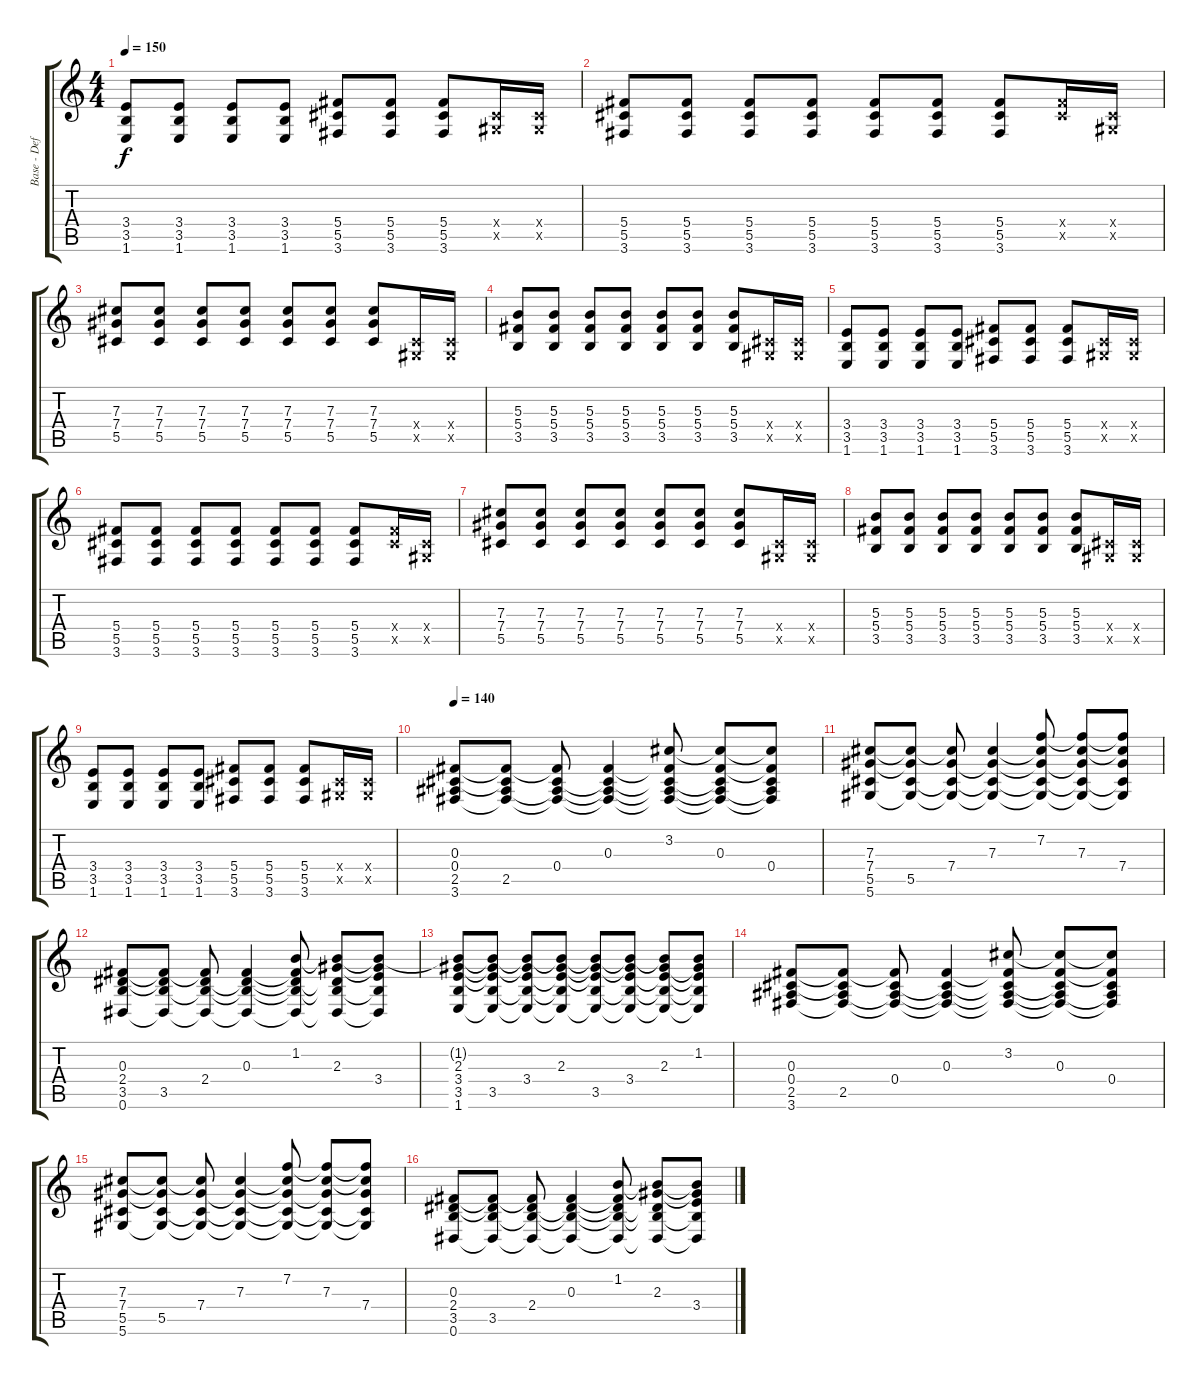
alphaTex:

\track ("Base - Deftz" "Base - Def") {instrument acousticguitarsteel}
\staff {score tabs}
\tuning (Eb4 Bb3 Gb3 Db3 Ab2 Eb2) {hide}
\ts (4 4)
\tempo 150
\clef g2
\ks c
(3.4 3.5 1.6).8{dy f} (3.4 3.5 1.6).8 (3.4 3.5 1.6).8 (3.4 3.5 1.6).8 (5.4 5.5 3.6).8 (5.4 5.5 3.6).8 (5.4 5.5 3.6).8 (0.4{x} 0.5{x}).16 (0.4{x} 0.5{x}).16 |
(5.4 5.5 3.6).8 (5.4 5.5 3.6).8 (5.4 5.5 3.6).8 (5.4 5.5 3.6).8 (5.4 5.5 3.6).8 (5.4 5.5 3.6).8 (5.4 5.5 3.6).8 (5.4{x} 5.5{x}).16 (0.4{x} 0.5{x}).16 |
(7.3 7.4 5.5).8 (7.3 7.4 5.5).8 (7.3 7.4 5.5).8 (7.3 7.4 5.5).8 (7.3 7.4 5.5).8 (7.3 7.4 5.5).8 (7.3 7.4 5.5).8 (0.4{x} 0.5{x}).16 (0.4{x} 0.5{x}).16 |
(5.3 5.4 3.5).8 (5.3 5.4 3.5).8 (5.3 5.4 3.5).8 (5.3 5.4 3.5).8 (5.3 5.4 3.5).8 (5.3 5.4 3.5).8 (5.3 5.4 3.5).8 (0.4{x} 0.5{x}).16 (0.4{x} 0.5{x}).16 |
(3.4 3.5 1.6).8 (3.4 3.5 1.6).8 (3.4 3.5 1.6).8 (3.4 3.5 1.6).8 (5.4 5.5 3.6).8 (5.4 5.5 3.6).8 (5.4 5.5 3.6).8 (0.4{x} 0.5{x}).16 (0.4{x} 0.5{x}).16 |
(5.4 5.5 3.6).8 (5.4 5.5 3.6).8 (5.4 5.5 3.6).8 (5.4 5.5 3.6).8 (5.4 5.5 3.6).8 (5.4 5.5 3.6).8 (5.4 5.5 3.6).8 (5.4{x} 5.5{x}).16 (0.4{x} 0.5{x}).16 |
(7.3 7.4 5.5).8 (7.3 7.4 5.5).8 (7.3 7.4 5.5).8 (7.3 7.4 5.5).8 (7.3 7.4 5.5).8 (7.3 7.4 5.5).8 (7.3 7.4 5.5).8 (0.4{x} 0.5{x}).16 (0.4{x} 0.5{x}).16 |
(5.3 5.4 3.5).8 (5.3 5.4 3.5).8 (5.3 5.4 3.5).8 (5.3 5.4 3.5).8 (5.3 5.4 3.5).8 (5.3 5.4 3.5).8 (5.3 5.4 3.5).8 (0.4{x} 0.5{x}).16 (0.4{x} 0.5{x}).16 |
(3.4 3.5 1.6).8 (3.4 3.5 1.6).8 (3.4 3.5 1.6).8 (3.4 3.5 1.6).8 (5.4 5.5 3.6).8 (5.4 5.5 3.6).8 (5.4 5.5 3.6).8 (0.4{x} 0.5{x}).16 (0.4{x} 0.5{x}).16 |
\tempo 140
(0.3 0.4 2.5 3.6).8{volume 11 balance 4 instrument acousticguitarsteel} (0.3{t} 0.4{t} 2.5 3.6{t}).8 (0.3{t} 0.4 2.5{t} 3.6{t}).8 (0.3 0.4{t} 2.5{t} 3.6{t}).4 (3.2 0.3{t} 0.4{t} 2.5{t} 3.6{t}).8 (3.2{t} 0.3 0.4{t} 2.5{t} 3.6{t}).8 (3.2{t} 0.3{t} 0.4 2.5{t} 3.6{t}).8 |
(7.3 7.4 5.5 5.6).8 (7.3{t} 7.4{t} 5.5 5.6{t}).8 (7.3{t} 7.4 5.5{t} 5.6{t}).8 (7.3 7.4{t} 5.5{t} 5.6{t}).4 (7.2 7.3{t} 7.4{t} 5.5{t} 5.6{t}).8 (7.2{t} 7.3 7.4{t} 5.5{t} 5.6{t}).8 (7.2{t} 7.3{t} 7.4 5.5{t} 5.6{t}).8 |
(0.3 2.4 3.5 0.6).8 (0.3{t} 2.4{t} 3.5 0.6{t}).8 (0.3{t} 2.4 3.5{t} 0.6{t}).8 (0.3 2.4{t} 3.5{t} 0.6{t}).4 (1.2 0.3{t} 2.4{t} 3.5{t} 0.6{t}).8 (1.2{t} 2.3 2.4{t} 3.5{t} 0.6{t}).8 (1.2{t} 2.3{t} 3.4 3.5{t} 0.6{t}).8 |
(1.2{t} 2.3 3.4 3.5 1.6).8 (1.2{t} 2.3{t} 3.4{t} 3.5 1.6{t}).8 (1.2{t} 2.3{t} 3.4 3.5{t} 1.6{t}).8 (1.2{t} 2.3 3.4{t} 3.5{t} 1.6{t}).8 (1.2{t} 2.3{t} 3.4{t} 3.5 1.6{t}).8 (1.2{t} 2.3{t} 3.4 3.5{t} 1.6{t}).8 (1.2{t} 2.3 3.4{t} 3.5{t} 1.6{t}).8 (1.2 2.3{t} 3.4{t} 3.5{t} 1.6{t}).8 |
(0.3 0.4 2.5 3.6).8 (0.3{t} 0.4{t} 2.5 3.6{t}).8 (0.3{t} 0.4 2.5{t} 3.6{t}).8 (0.3 0.4{t} 2.5{t} 3.6{t}).4 (3.2 0.3{t} 0.4{t} 2.5{t} 3.6{t}).8 (3.2{t} 0.3 0.4{t} 2.5{t} 3.6{t}).8 (3.2{t} 0.3{t} 0.4 2.5{t} 3.6{t}).8 |
(7.3 7.4 5.5 5.6).8 (7.3{t} 7.4{t} 5.5 5.6{t}).8 (7.3{t} 7.4 5.5{t} 5.6{t}).8 (7.3 7.4{t} 5.5{t} 5.6{t}).4 (7.2 7.3{t} 7.4{t} 5.5{t} 5.6{t}).8 (7.2{t} 7.3 7.4{t} 5.5{t} 5.6{t}).8 (7.2{t} 7.3{t} 7.4 5.5{t} 5.6{t}).8 |
(0.3 2.4 3.5 0.6).8 (0.3{t} 2.4{t} 3.5 0.6{t}).8 (0.3{t} 2.4 3.5{t} 0.6{t}).8 (0.3 2.4{t} 3.5{t} 0.6{t}).4 (1.2 0.3{t} 2.4{t} 3.5{t} 0.6{t}).8 (1.2{t} 2.3 2.4{t} 3.5{t} 0.6{t}).8 (1.2{t} 2.3{t} 3.4 3.5{t} 0.6{t}).8
